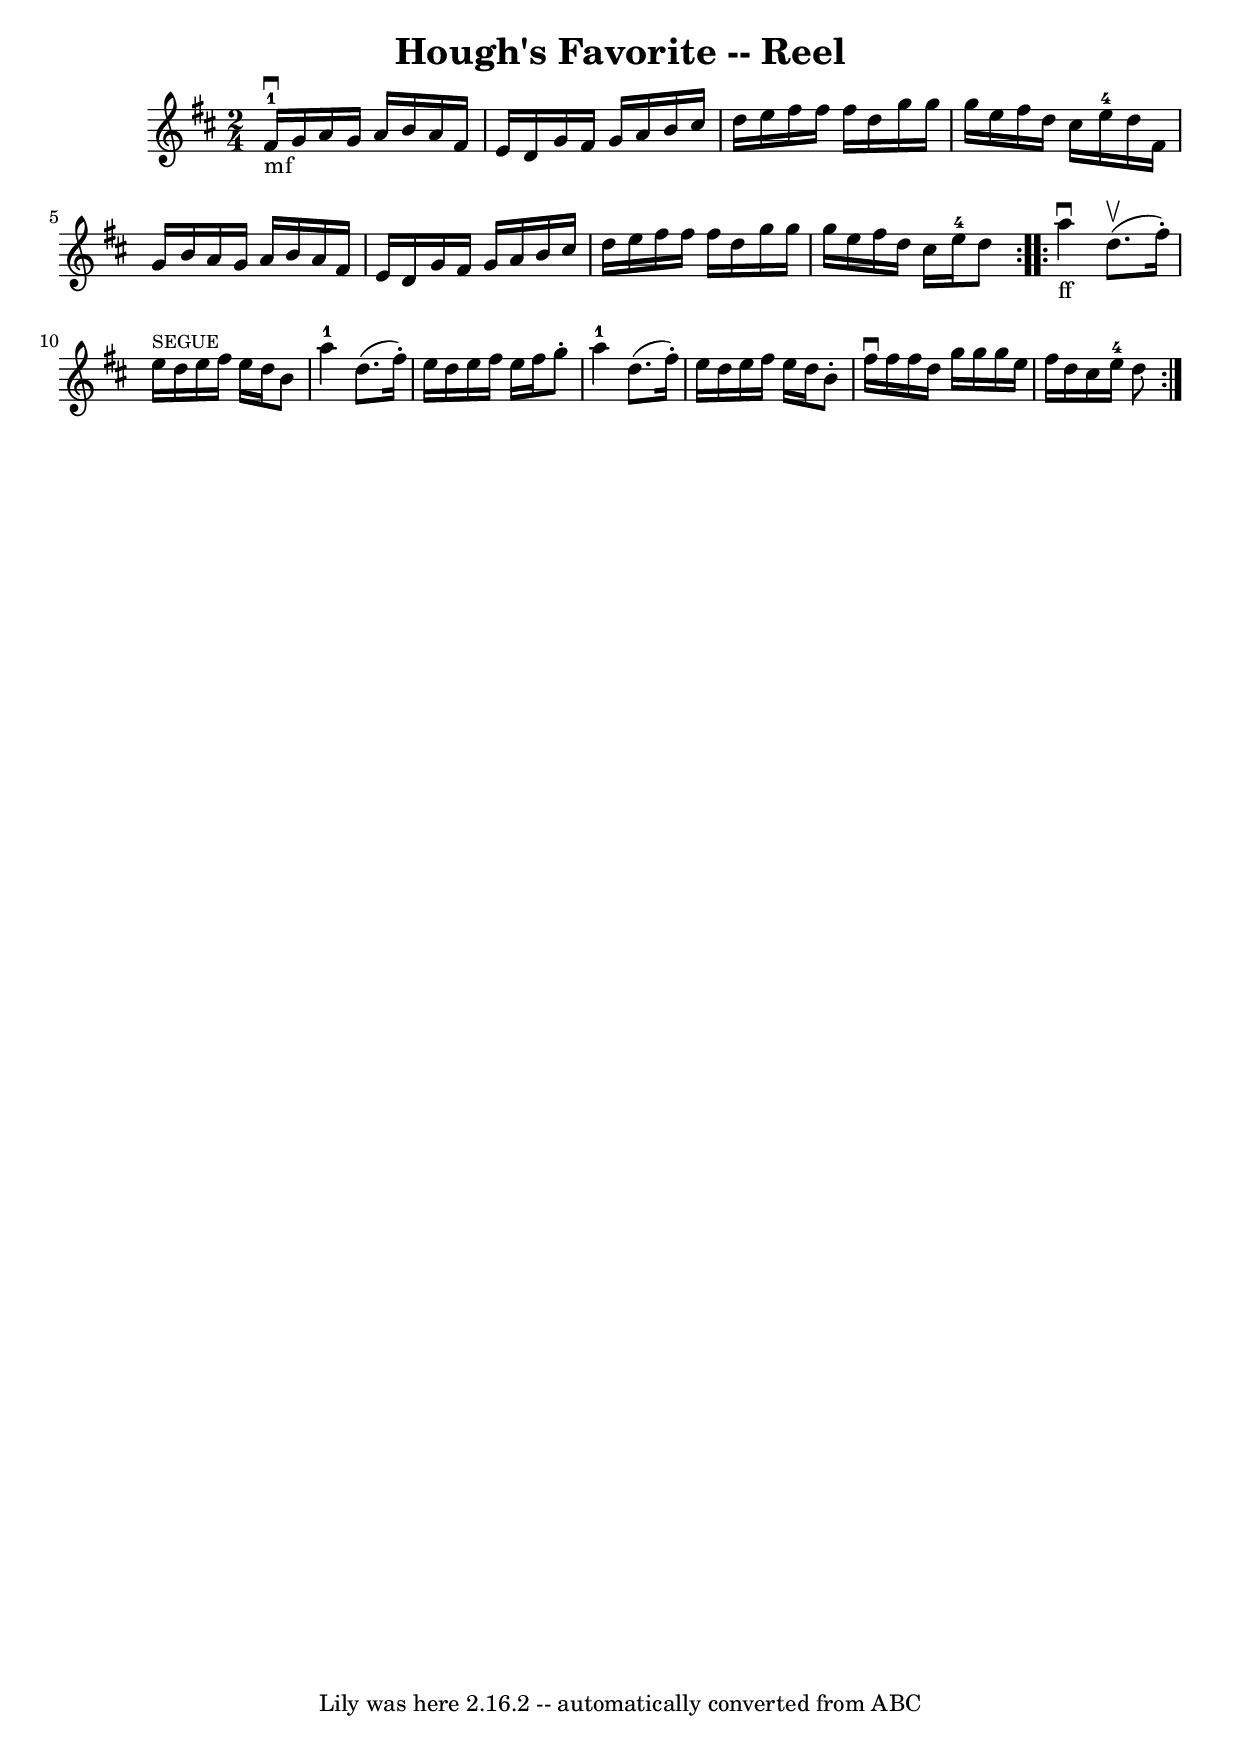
\version "2.7.40"
\include "Mammoth.ily"
\header {
	book = "Ryan's Mammoth Collection"
	crossRefNumber = "1"
	footnotes = "\\\\384"
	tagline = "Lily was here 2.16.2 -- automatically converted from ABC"
	title = "Hough's Favorite -- Reel"
}
voicedefault =  {
\set Score.defaultBarType = "empty"

\repeat volta 2 {
\time 2/4 \key d \major fis'16-1_"mf"^\downbow g'16  |
     
a'16 g'16 a'16 b'16 a'16 fis'16 e'16 d'16    |
   
g'16 fis'16 g'16 a'16 b'16 cis''16 d''16 e''16    |
 
 fis''16 fis''16 fis''16 d''16 g''16 g''16 g''16 e''16    
|
 fis''16 d''16 cis''16 e''16-4 d''16 fis'16 g'16  
 b'16    |
 a'16 g'16 a'16 b'16 a'16 fis'16 e'16   
 d'16    |
 g'16 fis'16 g'16 a'16 b'16 cis''16 d''16  
 e''16    |
 fis''16 fis''16 fis''16 d''16 g''16 g''16  
 g''16 e''16    |
 fis''16 d''16 cis''16 e''16-4 d''8 
   }     \repeat volta 2 { a''4_"ff"^\downbow d''8.^\upbow(fis''16 -. 
-)   |
 e''16^\segue d''16 e''16 fis''16 e''16 d''16  
 b'8    |
 a''4-1 d''8. (fis''16 -.)   |
 e''16  
 d''16 e''16 fis''16 e''16 fis''16 g''8 -.   |
       
a''4-1 d''8. (fis''16 -.)   |
 e''16 d''16 e''16    
fis''16 e''16 d''16 b'8 -.   |
 fis''16^\downbow fis''16    
fis''16 d''16 g''16 g''16 g''16 e''16    |
 fis''16    
d''16 cis''16 e''16-4 d''8    }   
}

\score{
    <<

	\context Staff="default"
	{
	    \voicedefault 
	}

    >>
	\layout {
	}
	\midi {}
}
